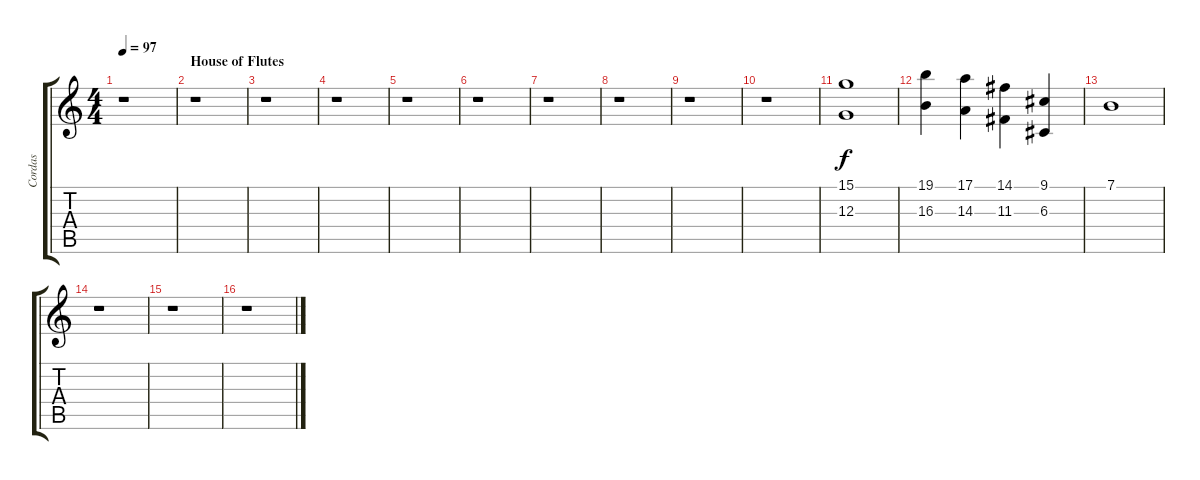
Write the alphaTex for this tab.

\track ("Cordas" "Cordas") {instrument stringensemble1}
\staff {score tabs}
\tuning (E4 B3 G3 D3 A2 E2) {hide}
\ts (4 4)
\tempo 97
\clef g2
\ks c
r.1{dy f} |
\section ("" "House of Flutes")
r.1 |
r.1 |
r.1 |
r.1 |
r.1 |
r.1 |
r.1 |
r.1 |
r.1 |
(15.1 12.3).1 |
(19.1 16.3).4 (17.1 14.3).4 (14.1 11.3).4 (9.1 6.3).4 |
7.1.1 |
r.1 |
r.1 |
r.1
